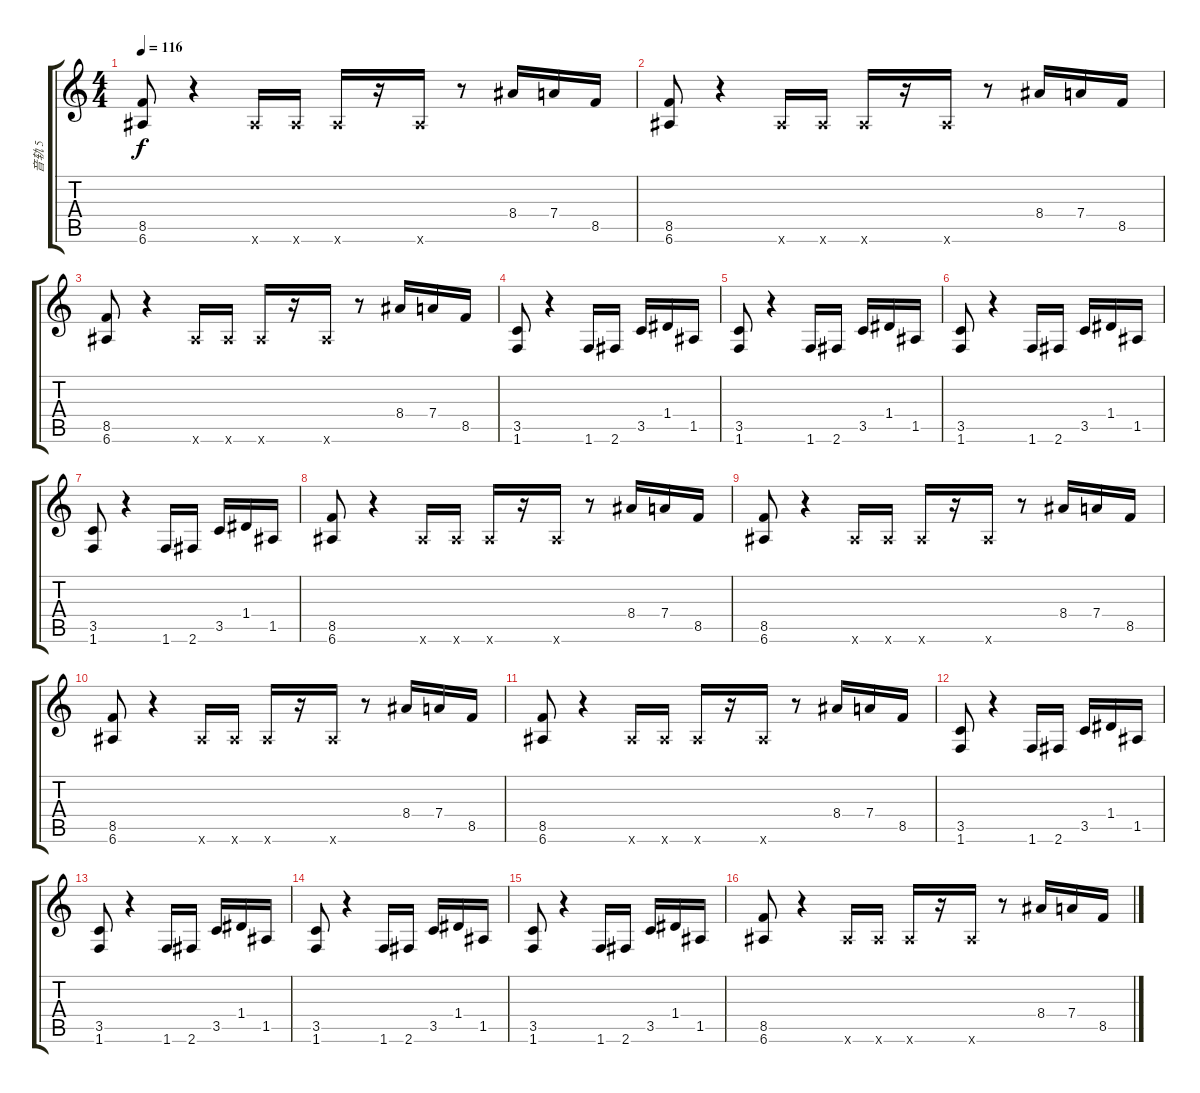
\track ("音轨 5" "音轨 5") {instrument acousticguitarsteel}
\staff {score tabs}
\tuning (E4 B3 G3 D3 A2 E2) {hide}
\ts (4 4)
\tempo 116
\clef g2
\ks c
(8.5 6.6).8{dy f} r.4 6.6{x}.16 6.6{x}.16 6.6{x}.16 r.16 6.6{x}.16 r.8 8.4.16 7.4.16{txt ""} 8.5.16 |
(8.5 6.6).8 r.4 6.6{x}.16 6.6{x}.16 6.6{x}.16 r.16 6.6{x}.16 r.8 8.4.16 7.4.16 8.5.16 |
(8.5 6.6).8 r.4 6.6{x}.16 6.6{x}.16 6.6{x}.16 r.16 6.6{x}.16 r.8 8.4.16 7.4.16 8.5.16 |
(3.5 1.6).8 r.4 1.6.16 2.6.16 3.5.16 1.4.16 1.5.16 |
(3.5 1.6).8 r.4 1.6.16 2.6.16 3.5.16 1.4.16 1.5.16 |
(3.5 1.6).8 r.4 1.6.16 2.6.16 3.5.16 1.4.16 1.5.16 |
(3.5 1.6).8 r.4 1.6.16 2.6.16 3.5.16 1.4.16 1.5.16 |
(8.5 6.6).8 r.4 6.6{x}.16 6.6{x}.16 6.6{x}.16 r.16 6.6{x}.16 r.8 8.4.16 7.4.16 8.5.16 |
(8.5 6.6).8 r.4 6.6{x}.16 6.6{x}.16 6.6{x}.16 r.16 6.6{x}.16 r.8 8.4.16 7.4.16 8.5.16 |
(8.5 6.6).8 r.4 6.6{x}.16 6.6{x}.16 6.6{x}.16 r.16 6.6{x}.16 r.8 8.4.16 7.4.16 8.5.16 |
(8.5 6.6).8 r.4 6.6{x}.16 6.6{x}.16 6.6{x}.16 r.16 6.6{x}.16 r.8 8.4.16 7.4.16 8.5.16 |
(3.5 1.6).8 r.4 1.6.16 2.6.16 3.5.16 1.4.16 1.5.16 |
(3.5 1.6).8 r.4 1.6.16 2.6.16 3.5.16 1.4.16 1.5.16 |
(3.5 1.6).8 r.4 1.6.16 2.6.16 3.5.16 1.4.16 1.5.16 |
(3.5 1.6).8 r.4 1.6.16 2.6.16 3.5.16 1.4.16 1.5.16 |
(8.5 6.6).8 r.4 6.6{x}.16 6.6{x}.16 6.6{x}.16 r.16 6.6{x}.16 r.8 8.4.16 7.4.16 8.5.16
